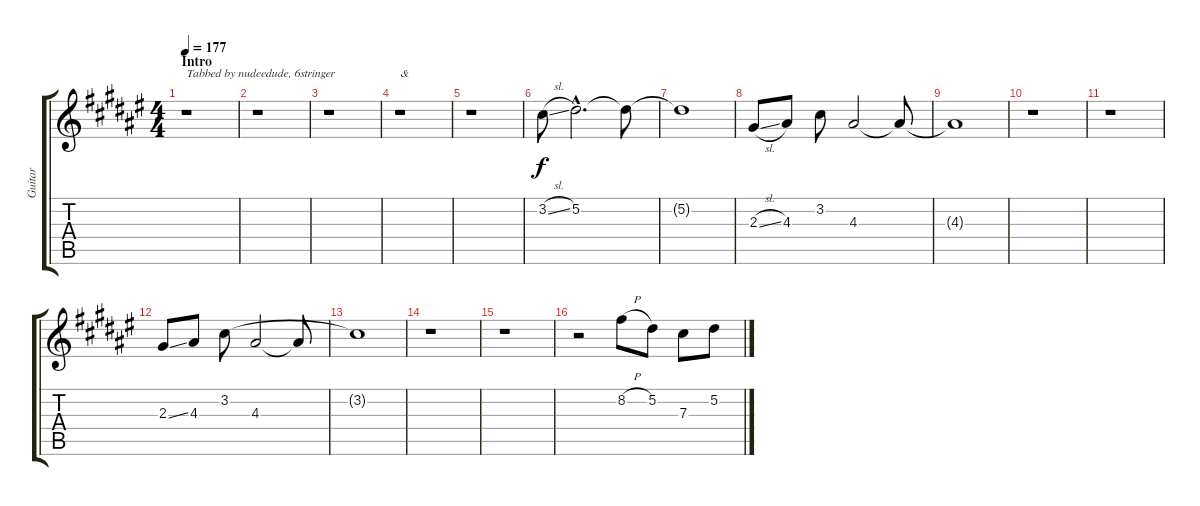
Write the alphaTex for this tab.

\track ("Guitar" "Guitar") {instrument overdrivenguitar}
\staff {score tabs}
\tuning (Eb4 Bb3 Gb3 Db3 Ab2 Eb2) {hide}
\ts (4 4)
\section ("" "Intro")
\tempo 177
\clef g2
\ks d#minor
r.1{txt "Tabbed by nudeedude, 6stringer " dy f instrument overdrivenguitar} |
r.1 |
r.1 |
r.1{txt "&"} |
r.1 |
3.2{sl}.8 5.2{hac}.2{d} 5.2{t}.8 |
5.2{t}.1 |
2.3{sl}.8 4.3.8 3.2.8 4.3.2 4.3{t}.8 |
4.3{t}.1 |
r.1 |
r.1 |
2.3{ss}.8 4.3.8 3.2.8 4.3.2 4.3{t}.8 |
3.2{t}.1 |
r.1 |
r.1 |
r.2 8.2{h}.8 5.2.8 7.3.8 5.2.8
